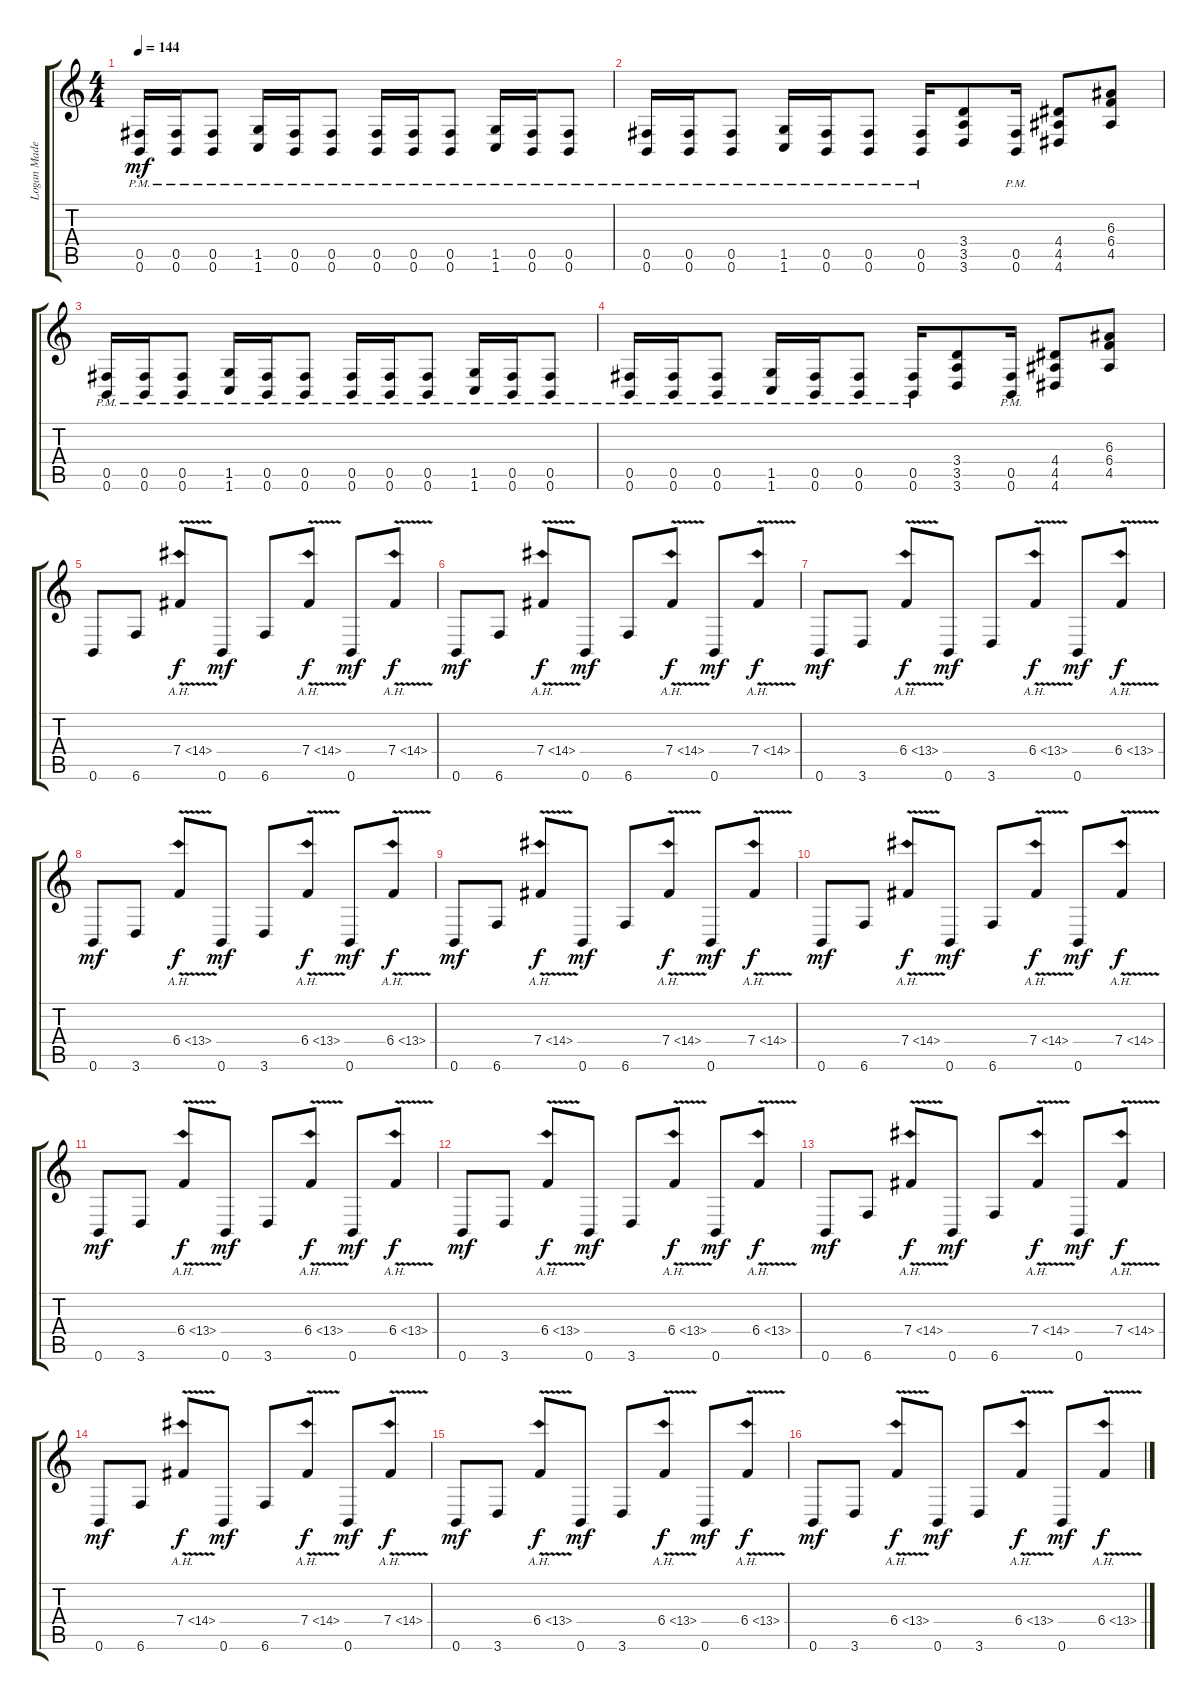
\track ("Logan Mader" "Logan Made") {instrument distortionguitar}
\staff {score tabs}
\tuning (Db4 Ab3 E3 B2 Gb2 B1) {hide}
\ts (4 4)
\tempo 144
\clef g2
\ks c
(0.5{pm} 0.6{pm}).16{dy mf} (0.5{pm} 0.6{pm}).16 (0.5{pm} 0.6{pm}).8 (1.5{pm} 1.6{pm}).16 (0.5{pm} 0.6{pm}).16 (0.5{pm} 0.6{pm}).8 (0.5{pm} 0.6{pm}).16 (0.5{pm} 0.6{pm}).16 (0.5{pm} 0.6{pm}).8 (1.5{pm} 1.6{pm}).16 (0.5{pm} 0.6{pm}).16 (0.5{pm} 0.6{pm}).8 |
(0.5{pm} 0.6{pm}).16 (0.5{pm} 0.6{pm}).16 (0.5{pm} 0.6{pm}).8 (1.5{pm} 1.6{pm}).16 (0.5{pm} 0.6{pm}).16 (0.5{pm} 0.6{pm}).8 (0.5{pm} 0.6{pm}).16 (3.4 3.5 3.6).8 (0.5{pm} 0.6{pm}).16 (4.4 4.5 4.6).8 (6.3 6.4 4.5).8 |
(0.5{pm} 0.6{pm}).16 (0.5{pm} 0.6{pm}).16 (0.5{pm} 0.6{pm}).8 (1.5{pm} 1.6{pm}).16 (0.5{pm} 0.6{pm}).16 (0.5{pm} 0.6{pm}).8 (0.5{pm} 0.6{pm}).16 (0.5{pm} 0.6{pm}).16 (0.5{pm} 0.6{pm}).8 (1.5{pm} 1.6{pm}).16 (0.5{pm} 0.6{pm}).16 (0.5{pm} 0.6{pm}).8 |
(0.5{pm} 0.6{pm}).16 (0.5{pm} 0.6{pm}).16 (0.5{pm} 0.6{pm}).8 (1.5{pm} 1.6{pm}).16 (0.5{pm} 0.6{pm}).16 (0.5{pm} 0.6{pm}).8 (0.5{pm} 0.6{pm}).16 (3.4 3.5 3.6).8 (0.5{pm} 0.6{pm}).16 (4.4 4.5 4.6).8 (6.3 6.4 4.5).8 |
0.6.8 6.6.8 7.4{ah 7 v}.8{dy f} 0.6.8{dy mf} 6.6.8 7.4{ah 7 v}.8{dy f} 0.6.8{dy mf} 7.4{ah 7 v}.8{dy f} |
0.6.8{dy mf} 6.6.8 7.4{ah 7 v}.8{dy f} 0.6.8{dy mf} 6.6.8 7.4{ah 7 v}.8{dy f} 0.6.8{dy mf} 7.4{ah 7 v}.8{dy f} |
0.6.8{dy mf} 3.6.8 6.4{ah 7 v}.8{dy f} 0.6.8{dy mf} 3.6.8 6.4{ah 7 v}.8{dy f} 0.6.8{dy mf} 6.4{ah 7 v}.8{dy f} |
0.6.8{dy mf} 3.6.8 6.4{ah 7 v}.8{dy f} 0.6.8{dy mf} 3.6.8 6.4{ah 7 v}.8{dy f} 0.6.8{dy mf} 6.4{ah 7 v}.8{dy f} |
0.6.8{dy mf} 6.6.8 7.4{ah 7 v}.8{dy f} 0.6.8{dy mf} 6.6.8 7.4{ah 7 v}.8{dy f} 0.6.8{dy mf} 7.4{ah 7 v}.8{dy f} |
0.6.8{dy mf} 6.6.8 7.4{ah 7 v}.8{dy f} 0.6.8{dy mf} 6.6.8 7.4{ah 7 v}.8{dy f} 0.6.8{dy mf} 7.4{ah 7 v}.8{dy f} |
0.6.8{dy mf} 3.6.8 6.4{ah 7 v}.8{dy f} 0.6.8{dy mf} 3.6.8 6.4{ah 7 v}.8{dy f} 0.6.8{dy mf} 6.4{ah 7 v}.8{dy f} |
0.6.8{dy mf} 3.6.8 6.4{ah 7 v}.8{dy f} 0.6.8{dy mf} 3.6.8 6.4{ah 7 v}.8{dy f} 0.6.8{dy mf} 6.4{ah 7 v}.8{dy f} |
0.6.8{dy mf} 6.6.8 7.4{ah 7 v}.8{dy f} 0.6.8{dy mf} 6.6.8 7.4{ah 7 v}.8{dy f} 0.6.8{dy mf} 7.4{ah 7 v}.8{dy f} |
0.6.8{dy mf} 6.6.8 7.4{ah 7 v}.8{dy f} 0.6.8{dy mf} 6.6.8 7.4{ah 7 v}.8{dy f} 0.6.8{dy mf} 7.4{ah 7 v}.8{dy f} |
0.6.8{dy mf} 3.6.8 6.4{ah 7 v}.8{dy f} 0.6.8{dy mf} 3.6.8 6.4{ah 7 v}.8{dy f} 0.6.8{dy mf} 6.4{ah 7 v}.8{dy f} |
0.6.8{dy mf} 3.6.8 6.4{ah 7 v}.8{dy f} 0.6.8{dy mf} 3.6.8 6.4{ah 7 v}.8{dy f} 0.6.8{dy mf} 6.4{ah 7 v}.8{dy f}
